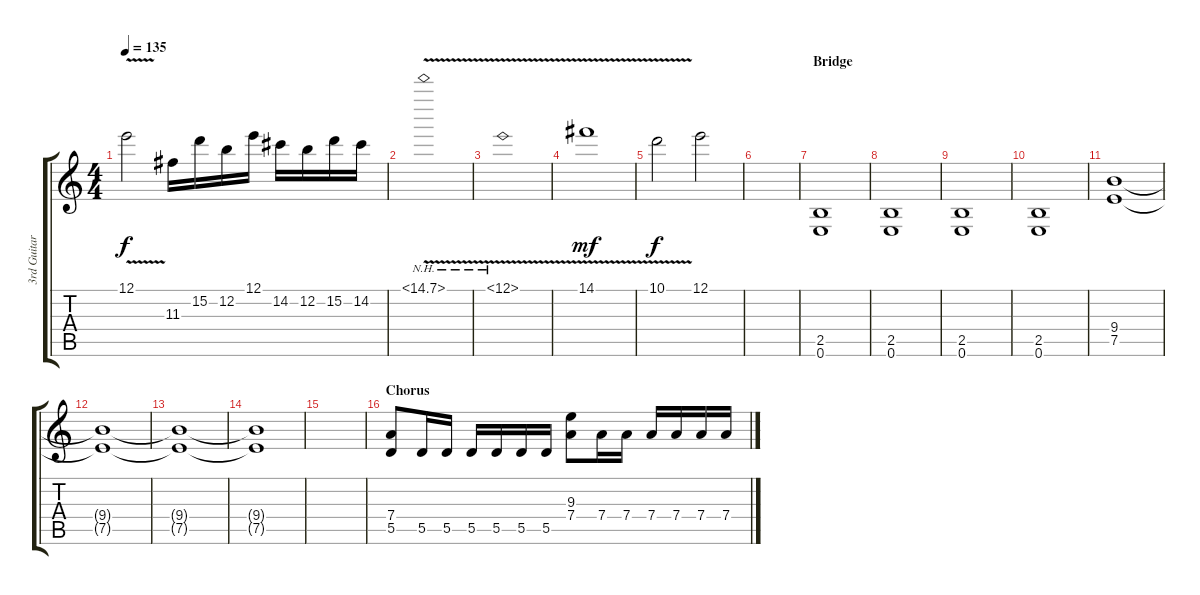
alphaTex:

\track ("3rd Guitar" "3rd Guitar") {instrument distortionguitar}
\staff {score tabs}
\tuning (E4 B3 G3 D3 A2 E2) {hide}
\ts (4 4)
\tempo 135
\clef g2
\ks c
12.1{v}.2{dy f} 11.3.16 15.2.16 12.2.16 12.1.16 14.2.16 12.2.16 15.2.16 14.2.16 |
14.1{nh v}.1 |
12.1{nh v}.1 |
14.1{v}.1{dy mf} |
10.1{v}.2{dy f} 12.1.2 |
|
\section ("" "Bridge")
(2.5 0.6).1 |
(2.5 0.6).1 |
(2.5 0.6).1 |
(2.5 0.6).1 |
(9.4 7.5).1 |
(9.4{t} 7.5{t}).1 |
(9.4{t} 7.5{t}).1 |
(9.4{t} 7.5{t}).1 |
|
\section ("" "Chorus")
(7.4 5.5).8 5.5.16 5.5.16 5.5.16 5.5.16 5.5.16 5.5.16 (9.3 7.4).8 7.4.16 7.4.16 7.4.16 7.4.16 7.4.16 7.4.16
